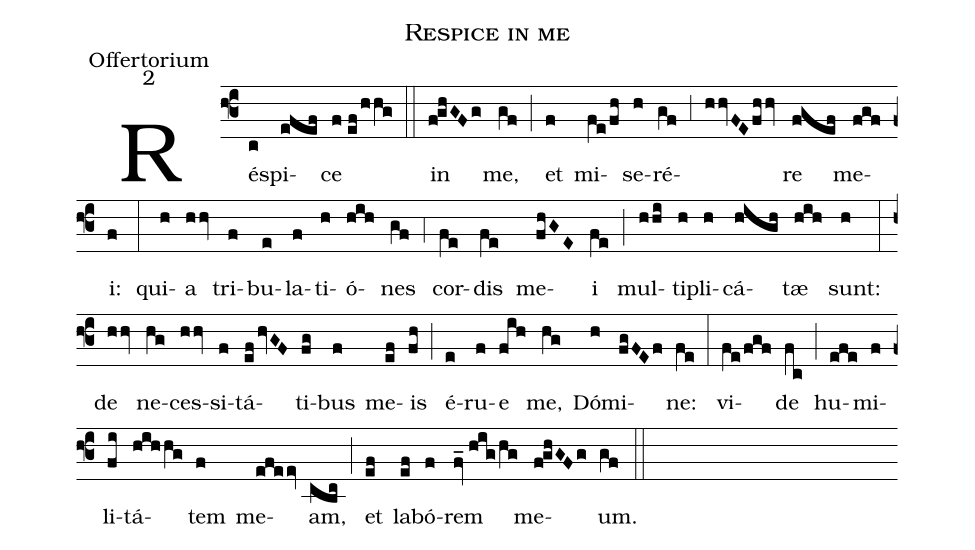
name:Respice in me;
office-part:Offertorium;
mode:2;
%%
(f3) Ré(c)spi(efef)ce(f//ef/hhg) (::)
in(f!ghGFg) me,(gf) (;) et(f) mi(fe/fh)se(h)ré(gf)(,3)(hhvFE/fhhv)re(fgef) me(fgf)i:(f) (:)
qui(h)a(hhv) tri(f)bu(e)la(f)ti(h)ó(hih)nes(gf) (,4) cor(fe)dis(fe) me(fhGE)i(fe) (;) mul(hhi)ti(h)pli(h)cá(high)tæ(hih) sunt:(h) (:)
de(hhv) ne(hg)ces(hhv)si(f)tá(ef/hvGF)ti(fg)bus(f) me(ef)is(fh) (;) é(e)ru(f)e(fih) me,(hg) Dó(h)mi(fgFEf)ne:(fe) (:)
vi(fe/fgf)de(fc) (;) hu(efe)mi(f)li(fi)tá(hihhg)tem(f) me(efeev)am,(cbc) (;) et(ef) la(ef)bó(f)rem(fv_//hig/hg) me(f!ghGFg)um.(gf) (::)
